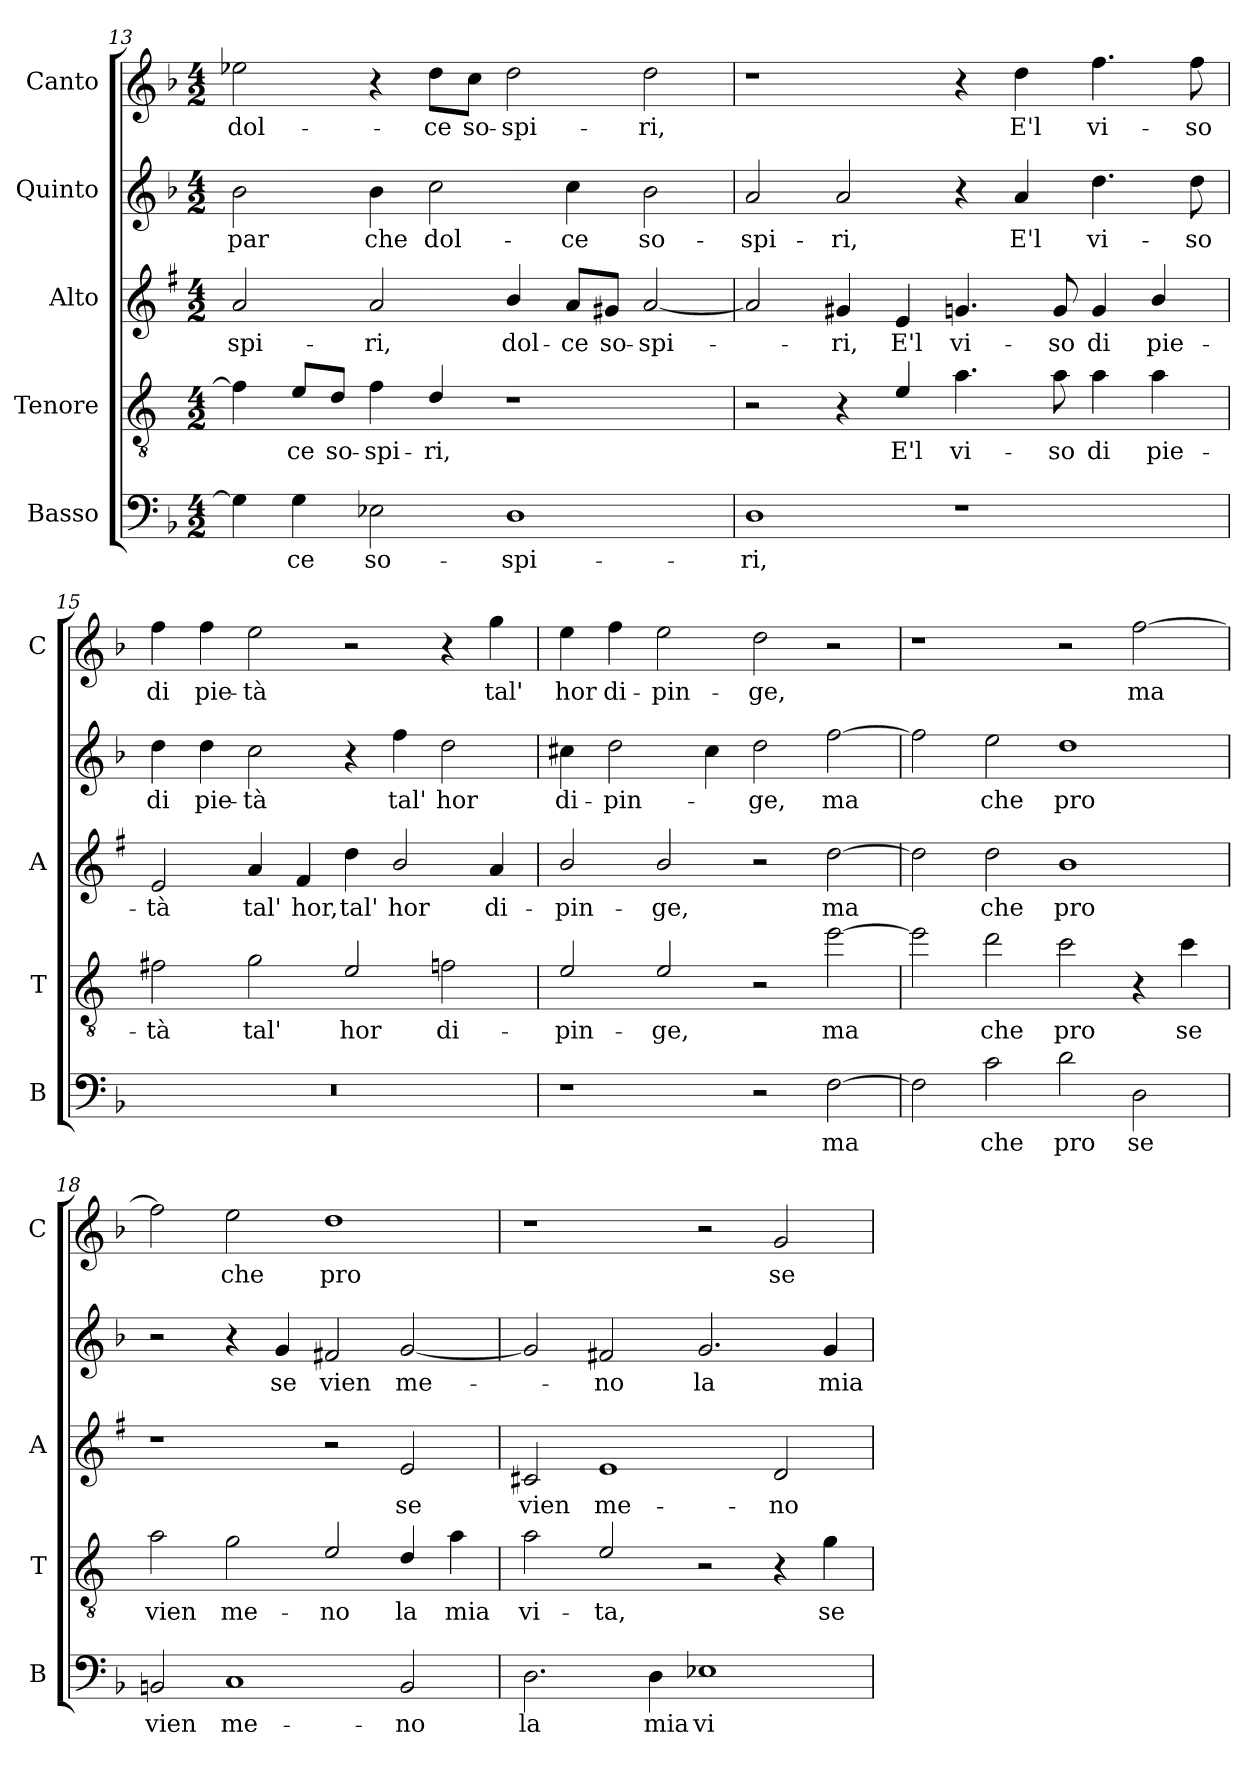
**kern	**text	**kern	**text	**kern	**text	**kern	**text	**kern	**text
*part5	*part5	*part4	*part4	*part3	*part3	*part2	*part2	*part1	*part1
*staff5	*staff5	*staff4	*staff4	*staff3	*staff3	*staff2	*staff2	*staff1	*staff1
*I"Basso	*	*I"Tenore	*	*I"Alto	*	*I"Quinto	*	*I"Canto	*
*I'B	*	*I'T	*	*I'A	*	*	*	*I'C	*
!!LO:LB:g=z
*clefF4	*	*clefGv2	*	*clefG2	*	*clefG2	*	*clefG2	*
*	*	*ITrd4c7	*	*ITrd1c2	*	*	*	*	*
*k[b-]	*	*k[b-]	*	*k[b-]	*	*k[b-]	*	*k[b-]	*
*F:	*	*F:	*	*F:	*	*F:	*	*F:	*
*M4/2	*	*M4/2	*	*M4/2	*	*M4/2	*	*M4/2	*
=13	=13	=13	=13	=13	=13	=13	=13	=13	=13
!	!	!	!	!	!LO:LY:b	!	!LO:LY:b	!	!LO:LY:b
4G\]	.	4B-\]	.	2g/	-spi-	2b-\	par	2ee-X\	dol-
!	!LO:LY:b	!	!LO:LY:b	!	!	!	!	!	!
4G\	-ce	8A/L	-ce	.	.	.	.	.	.
!	!	!	!LO:LY:b	!	!	!	!	!	!
.	.	8G/J	so-	.	.	.	.	.	.
!	!LO:LY:b	!	!LO:LY:b	!	!LO:LY:b	!	!LO:LY:b	!	!
2E-X\	so-	4B-\	-spi-	2g/	-ri,	4b-\	che	4r	.
!	!	!	!LO:LY:b	!	!	!	!LO:LY:b	!	!LO:LY:b
.	.	4G/	-ri,	.	.	2cc\	dol-	8dd\L	-ce
!	!	!	!	!	!	!	!	!	!LO:LY:b
.	.	.	.	.	.	.	.	8cc\J	so-
!	!LO:LY:b	!	!	!	!LO:LY:b	!	!	!	!LO:LY:b
1D	-spi-	1r	.	4a/	dol-	.	.	2dd\	-spi-
!	!	!	!	!	!LO:LY:b	!	!LO:LY:b	!	!
.	.	.	.	8g/L	-ce	4cc\	-ce	.	.
!	!	!	!	!	!LO:LY:b	!	!	!	!
.	.	.	.	8f#X/J	so-	.	.	.	.
!	!	!	!	!	!LO:LY:b	!	!LO:LY:b	!	!LO:LY:b
.	.	.	.	[2g/	-spi-	2b-\	so-	2dd\	-ri,
=14	=14	=14	=14	=14	=14	=14	=14	=14	=14
!	!LO:LY:b	!	!	!	!	!	!LO:LY:b	!	!
1D	-ri,	2r	.	2g/]	.	2a/	-spi-	1r	.
!	!	!	!	!	!LO:LY:b	!	!LO:LY:b	!	!
.	.	4r	.	4f#X/	-ri,	2a/	-ri,	.	.
!	!	!	!LO:LY:b	!	!LO:LY:b	!	!	!	!
.	.	4A/	E'l	4d/	E'l	.	.	.	.
!	!	!	!LO:LY:b	!	!LO:LY:b	!	!	!	!
1r	.	4.d\	vi-	4.fn/	vi-	4r	.	4r	.
!	!	!	!	!	!	!	!LO:LY:b	!	!LO:LY:b
.	.	.	.	.	.	4a/	E'l	4dd\	E'l
!	!	!	!LO:LY:b	!	!LO:LY:b	!	!	!	!
.	.	8d\	-so	8f/	-so	.	.	.	.
!	!	!	!LO:LY:b	!	!LO:LY:b	!	!LO:LY:b	!	!LO:LY:b
.	.	4d\	di	4f/	di	4.dd\	vi-	4.ff\	vi-
!	!	!	!LO:LY:b	!	!LO:LY:b	!	!	!	!
.	.	4d\	pie-	4a/	pie-	.	.	.	.
!	!	!	!	!	!	!	!LO:LY:b	!	!LO:LY:b
.	.	.	.	.	.	8dd\	-so	8ff\	-so
=15	=15	=15	=15	=15	=15	=15	=15	=15	=15
!	!	!	!LO:LY:b	!	!LO:LY:b	!	!LO:LY:b	!	!LO:LY:b
0r	.	2Bn\	-tà	2d/	-tà	4dd\	di	4ff\	di
!	!	!	!	!	!	!	!LO:LY:b	!	!LO:LY:b
.	.	.	.	.	.	4dd\	pie-	4ff\	pie-
!	!	!	!LO:LY:b	!	!LO:LY:b	!	!LO:LY:b	!	!LO:LY:b
.	.	2c\	tal'	4g/	tal'	2cc\	-tà	2ee\	-tà
!	!	!	!	!	!LO:LY:b	!	!	!	!
.	.	.	.	4e/	hor,	.	.	.	.
!	!	!	!LO:LY:b	!	!LO:LY:b	!	!	!	!
.	.	2A/	hor	4cc\	tal'	4r	.	2r	.
!	!	!	!	!	!LO:LY:b	!	!LO:LY:b	!	!
.	.	.	.	2a/	hor	4ff\	tal'	.	.
!	!	!	!LO:LY:b	!	!	!	!LO:LY:b	!	!
.	.	2B-X\	di-	.	.	2dd\	hor	4r	.
!	!	!	!	!	!LO:LY:b	!	!	!	!LO:LY:b
.	.	.	.	4g/	di-	.	.	4gg\	tal'
!!LO:PB:g=z
=16	=16	=16	=16	=16	=16	=16	=16	=16	=16
!	!	!	!LO:LY:b	!	!LO:LY:b	!	!LO:LY:b	!	!LO:LY:b
1r	.	2A/	-pin-	2a/	-pin-	4cc#X\	di-	4ee\	hor
!	!	!	!	!	!	!	!LO:LY:b	!	!LO:LY:b
.	.	.	.	.	.	2dd\	-pin-	4ff\	di-
!	!	!	!LO:LY:b	!	!LO:LY:b	!	!	!	!LO:LY:b
.	.	2A/	-ge,	2a/	-ge,	.	.	2ee\	-pin-
.	.	.	.	.	.	4cc#\	.	.	.
!	!	!	!	!	!	!	!LO:LY:b	!	!LO:LY:b
2r	.	2r	.	2r	.	2dd\	-ge,	2dd\	-ge,
!	!LO:LY:b	!	!LO:LY:b	!	!LO:LY:b	!	!LO:LY:b	!	!
[2F\	ma	[2a\	ma	[2cc\	ma	[2ff\	ma	2r	.
=17	=17	=17	=17	=17	=17	=17	=17	=17	=17
2F\]	.	2a\]	.	2cc\]	.	2ff\]	.	1r	.
!	!LO:LY:b	!	!LO:LY:b	!	!LO:LY:b	!	!LO:LY:b	!	!
2c\	che	2g\	che	2cc\	che	2ee\	che	.	.
!	!LO:LY:b	!	!LO:LY:b	!	!LO:LY:b	!	!LO:LY:b	!	!
2d\	pro	2f\	pro	1a	pro	1dd	pro	2r	.
!	!LO:LY:b	!	!	!	!	!	!	!	!LO:LY:b
2D\	se	4r	.	.	.	.	.	[2ff\	ma
!	!	!	!LO:LY:b	!	!	!	!	!	!
.	.	4f\	se	.	.	.	.	.	.
=18	=18	=18	=18	=18	=18	=18	=18	=18	=18
!	!LO:LY:b	!	!LO:LY:b	!	!	!	!	!	!
2BBn/	vien	2d\	vien	1r	.	2r	.	2ff\]	.
!	!LO:LY:b	!	!LO:LY:b	!	!	!	!	!	!LO:LY:b
1C	me-	2c\	me-	.	.	4r	.	2ee\	che
!	!	!	!	!	!	!	!LO:LY:b	!	!
.	.	.	.	.	.	4g/	se	.	.
!	!	!	!LO:LY:b	!	!	!	!LO:LY:b	!	!LO:LY:b
.	.	2A/	-no	2r	.	2f#X/	vien	1dd	pro
!	!LO:LY:b	!	!LO:LY:b	!	!LO:LY:b	!	!LO:LY:b	!	!
2BB/	-no	4G/	la	2d/	se	[2g/	me-	.	.
!	!	!	!LO:LY:b	!	!	!	!	!	!
.	.	4d\	mia	.	.	.	.	.	.
=19	=19	=19	=19	=19	=19	=19	=19	=19	=19
!	!LO:LY:b	!	!LO:LY:b	!	!LO:LY:b	!	!	!	!
2.D\	la	2d\	vi-	2Bn/	vien	2g/]	.	1r	.
!	!	!	!LO:LY:b	!	!LO:LY:b	!	!LO:LY:b	!	!
.	.	2A/	-ta,	1d	me-	2f#X/	-no	.	.
!	!LO:LY:b	!	!	!	!	!	!	!	!
4D\	mia	.	.	.	.	.	.	.	.
!	!LO:LY:b	!	!	!	!	!	!LO:LY:b	!	!
1E-X	vi-	2r	.	.	.	2.g/	la	2r	.
!	!	!	!	!	!LO:LY:b	!	!	!	!LO:LY:b
.	.	4r	.	2c/	-no	.	.	2g/	se
!	!	!	!LO:LY:b	!	!	!	!LO:LY:b	!	!
.	.	4c\	se	.	.	4g/	mia	.	.
=	=	=	=	=	=	=	=	=	=
*-	*-	*-	*-	*-	*-	*-	*-	*-	*-
